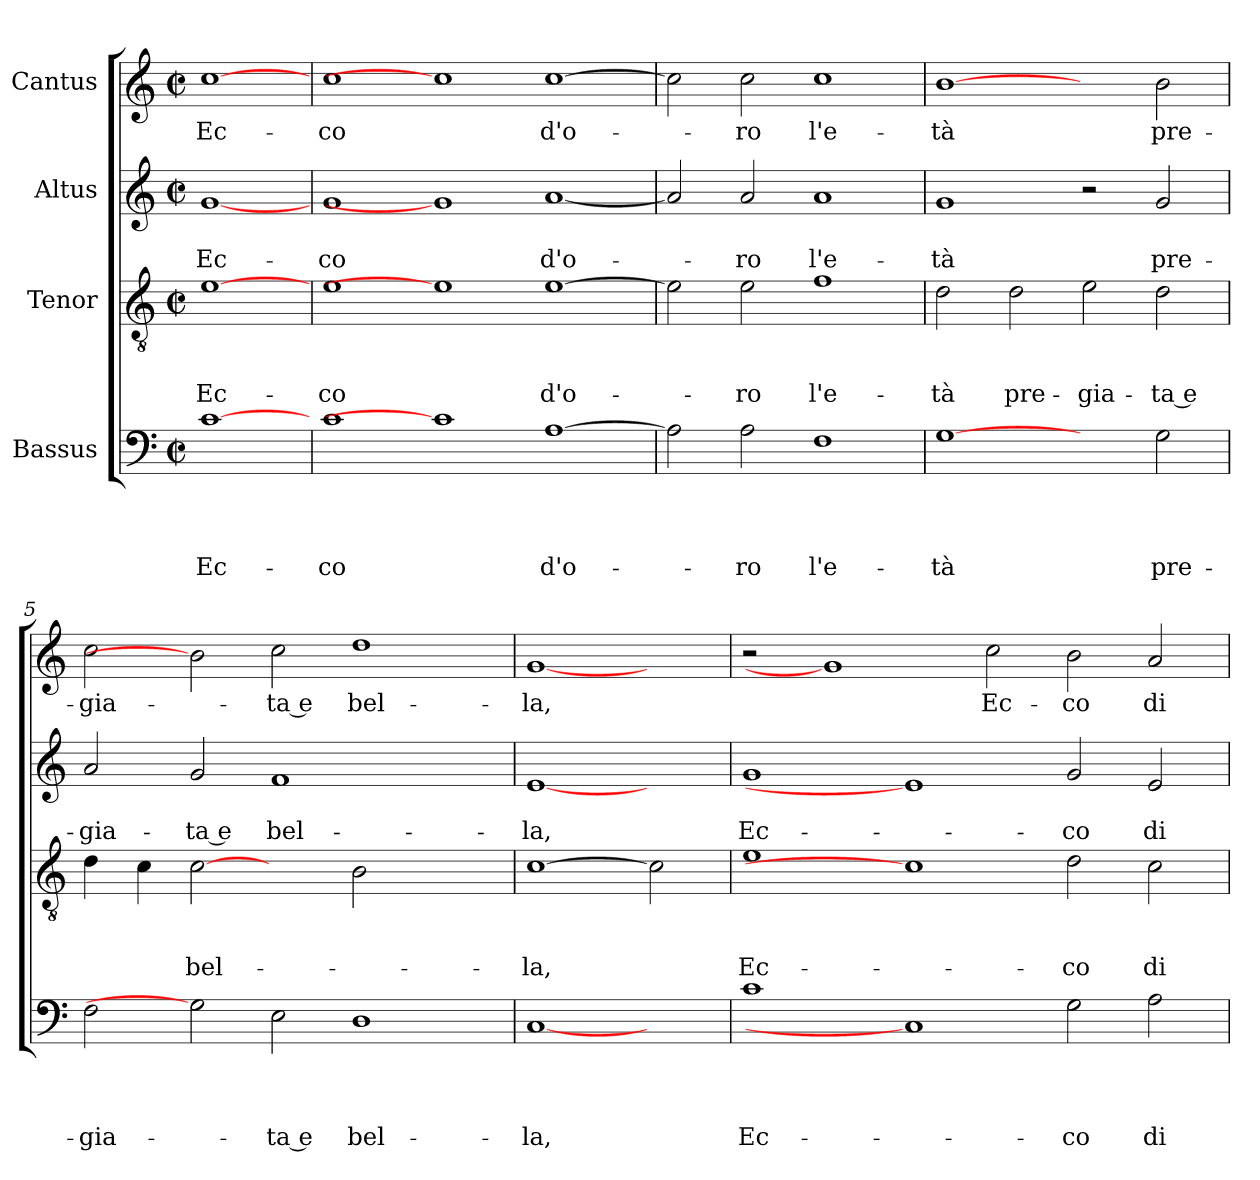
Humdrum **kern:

**kern	**text	**text	**text	**text	**kern	**text	**text	**text	**kern	**text	**text	**kern	**text
*part4	*part4	*part4	*part4	*part4	*part3	*part3	*part3	*part3	*part2	*part2	*part2	*part1	*part1
*staff4	*staff4	*staff4	*staff4	*staff4	*staff3	*staff3	*staff3	*staff3	*staff2	*staff2	*staff2	*staff1	*staff1
*I"Bassus	*	*	*	*	*I"Tenor	*	*	*	*I"Altus	*	*	*I"Cantus	*
*clefF4	*	*	*	*	*clefGv2	*	*	*	*clefG2	*	*	*clefG2	*
*k[]	*	*	*	*	*k[]	*	*	*	*k[]	*	*	*k[]	*
*C:	*	*	*	*	*C:	*	*	*	*C:	*	*	*C:	*
*M2/2	*	*	*	*	*M2/2	*	*	*	*M2/2	*	*	*M2/2	*
*met(c|)	*	*	*	*	*met(c|)	*	*	*	*met(c|)	*	*	*met(c|)	*
=1	=1	=1	=1	=1	=1	=1	=1	=1	=1	=1	=1	=1	=1
!	!	!	!	!LO:LY:b	!	!	!	!LO:LY:b	!	!	!LO:LY:b	!	!LO:LY:b
[1c	.	.	.	Ec-	[1e	.	.	Ec-	[1g	.	Ec-	[1cc	Ec-
=2	=2	=2	=2	=2	=2	=2	=2	=2	=2	=2	=2	=2	=2
!	!	!	!	!LO:LY:b	!	!	!	!LO:LY:b	!	!	!LO:LY:b	!	!LO:LY:b
1c	.	.	.	-co	1e	.	.	-co	1g	.	-co	1cc	-co
1c]	.	.	.	.	1e]	.	.	.	1g]	.	.	1cc]	.
!	!	!	!	!LO:LY:b	!	!	!	!LO:LY:b	!	!	!LO:LY:b	!	!LO:LY:b
[>1A	.	.	.	d'o-	[>1e	.	.	d'o-	[<1a	.	d'o-	[>1cc	d'o-
=3	=3	=3	=3	=3	=3	=3	=3	=3	=3	=3	=3	=3	=3
2A\]	.	.	.	.	2e\]	.	.	.	2a/]	.	.	2cc\]	.
!	!	!	!	!LO:LY:b	!	!	!	!LO:LY:b	!	!	!LO:LY:b	!	!LO:LY:b
2A\	.	.	.	-ro	2e\	.	.	-ro	2a/	.	-ro	2cc\	-ro
!	!	!	!	!LO:LY:b	!	!	!	!LO:LY:b	!	!	!LO:LY:b	!	!LO:LY:b
1F	.	.	.	l'e-	1f	.	.	l'e-	1a	.	l'e-	1cc	l'e-
=4	=4	=4	=4	=4	=4	=4	=4	=4	=4	=4	=4	=4	=4
!	!	!	!	!LO:LY:b	!	!	!	!LO:LY:b	!	!	!LO:LY:b	!	!LO:LY:b
[1G	.	.	.	-tà	2d\	.	.	-tà	1g	.	-tà	[1b	-tà
!	!	!	!	!	!	!	!	!LO:LY:b	!	!	!	!	!
.	.	.	.	.	2d\	.	.	pre-	.	.	.	.	.
!	!	!	!	!	!	!	!	!LO:LY:b	!	!	!	!	!
2ryy	.	.	.	.	2e\	.	.	-gia-	2r	.	.	2ryy	.
!	!	!	!	!LO:LY:b	!	!	!	!LO:LY:b	!	!	!LO:LY:b	!	!LO:LY:b
2G\	.	.	.	pre-	2d\	.	.	-ta e	2g/	.	pre-	2b\	pre-
=5	=5	=5	=5	=5	=5	=5	=5	=5	=5	=5	=5	=5	=5
!	!	!	!	!LO:LY:b	!	!	!	!	!	!	!LO:LY:b	!	!LO:LY:b
2F\	.	.	.	-gia-	4d\	.	.	.	2a/	.	-gia-	2cc>\	-gia-
.	.	.	.	.	4c\	.	.	.	.	.	.	.	.
!	!	!	!	!	!	!	!	!LO:LY:b	!	!	!LO:LY:b:rj	!	!
2G]	.	.	.	.	[2c	.	.	bel-	2g/	.	-ta e	2b]	.
!	!	!	!	!LO:LY:b:rj	!	!	!	!	!	!	!LO:LY:b	!	!LO:LY:b:rj
2E\	.	.	.	-ta e	2ryy	.	.	.	1f	.	bel-	2cc\	-ta e
!	!	!	!	!LO:LY:b	!	!	!	!	!	!	!	!	!LO:LY:b
1D	.	.	.	bel-	2B\	.	.	.	.	.	.	1dd	bel-
.	.	.	.	.	2ryy	.	.	.	2ryy	.	.	.	.
=6	=6	=6	=6	=6	=6	=6	=6	=6	=6	=6	=6	=6	=6
!	!	!	!	!LO:LY:b	!	!	!	!LO:LY:b	!	!	!LO:LY:b	!	!LO:LY:b
[1C	.	.	.	-la,	[1c	.	.	-la,	[1e	.	-la,	[1g	-la,
2ryy	.	.	.	.	2c]	.	.	.	2ryy	.	.	2ryy	.
!!LO:LB:g=z
=7	=7	=7	=7	=7	=7	=7	=7	=7	=7	=7	=7	=7	=7
!	!	!	!	!LO:LY:b	!	!	!	!LO:LY:b	!	!	!LO:LY:b	!	!
1c	.	.	.	Ec-	1e	.	.	Ec-	1g	.	Ec-	2r	.
.	.	.	.	.	.	.	.	.	.	.	.	1g]	.
1C]	.	.	.	.	1c]	.	.	.	1e]	.	.	.	.
!	!	!	!	!	!	!	!	!	!	!	!	!	!LO:LY:b
.	.	.	.	.	.	.	.	.	.	.	.	2cc\	Ec-
!	!	!	!	!LO:LY:b	!	!	!	!LO:LY:b	!	!	!LO:LY:b	!	!LO:LY:b
2G\	.	.	.	-co	2d\	.	.	-co	2g/	.	-co	2b\	-co
!	!	!	!	!LO:LY:b	!	!	!	!LO:LY:b	!	!	!LO:LY:b	!	!LO:LY:b
2A\	.	.	.	di	2c\	.	.	di	2e/	.	di	2a/	di
=	=	=	=	=	=	=	=	=	=	=	=	=	=
*-	*-	*-	*-	*-	*-	*-	*-	*-	*-	*-	*-	*-	*-
